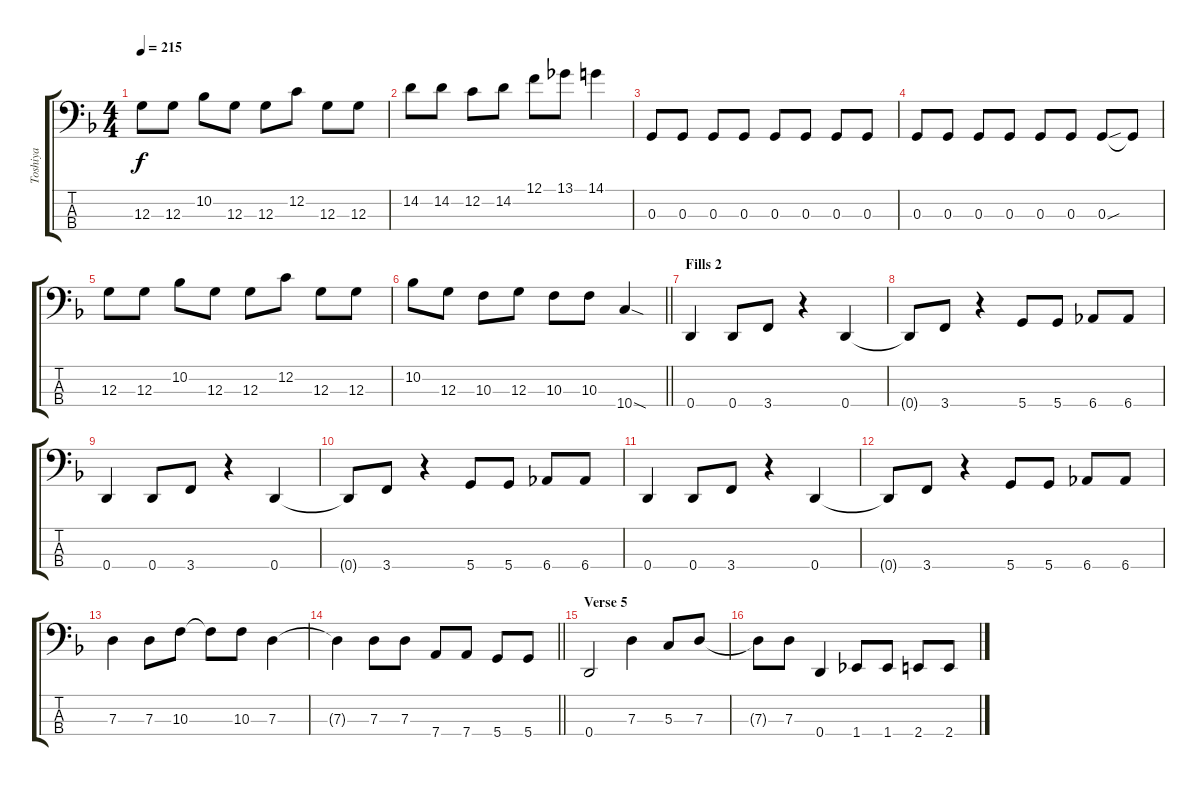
\track ("Toshiya" "Toshiya") {instrument electricbasspick}
\staff {score tabs}
\tuning (F2 C2 G1 D1) {hide}
\ts (4 4)
\tempo 215
\clef f4
\ks f
12.3.8{dy f} 12.3.8 10.2.8 12.3.8 12.3.8 12.2.8 12.3.8 12.3.8 |
14.2.8 14.2.8 12.2.8 14.2.8 12.1.8 13.1.8 14.1.4 |
0.3.8 0.3.8 0.3.8 0.3.8 0.3.8 0.3.8 0.3.8 0.3.8 |
0.3.8 0.3.8 0.3.8 0.3.8 0.3.8 0.3.8 0.3{sou}.8 0.3{t}.8 |
12.3.8 12.3.8 10.2.8 12.3.8 12.3.8 12.2.8 12.3.8 12.3.8 |
\barLineRight lightlight
10.2.8 12.3.8 10.3.8 12.3.8 10.3.8 10.3.8 10.4{sod}.4 |
\section ("" "Fills 2")
0.4.4 0.4.8 3.4.8 r.4 0.4.4 |
0.4{t}.8 3.4.8 r.4 5.4.8 5.4.8 6.4.8 6.4.8 |
0.4.4 0.4.8 3.4.8 r.4 0.4.4 |
0.4{t}.8 3.4.8 r.4 5.4.8 5.4.8 6.4.8 6.4.8 |
0.4.4 0.4.8 3.4.8 r.4 0.4.4 |
0.4{t}.8 3.4.8 r.4 5.4.8 5.4.8 6.4.8 6.4.8 |
7.3.4 7.3.8 10.3.8 10.3{t}.8 10.3.8 7.3.4 |
\barLineRight lightlight
7.3{t}.4 7.3.8 7.3.8 7.4.8 7.4.8 5.4.8 5.4.8 |
\section ("" "Verse 5")
0.4.2 7.3.4 5.3.8 7.3.8 |
7.3{t}.8 7.3.8 0.4.4 1.4.8 1.4.8 2.4.8 2.4.8
